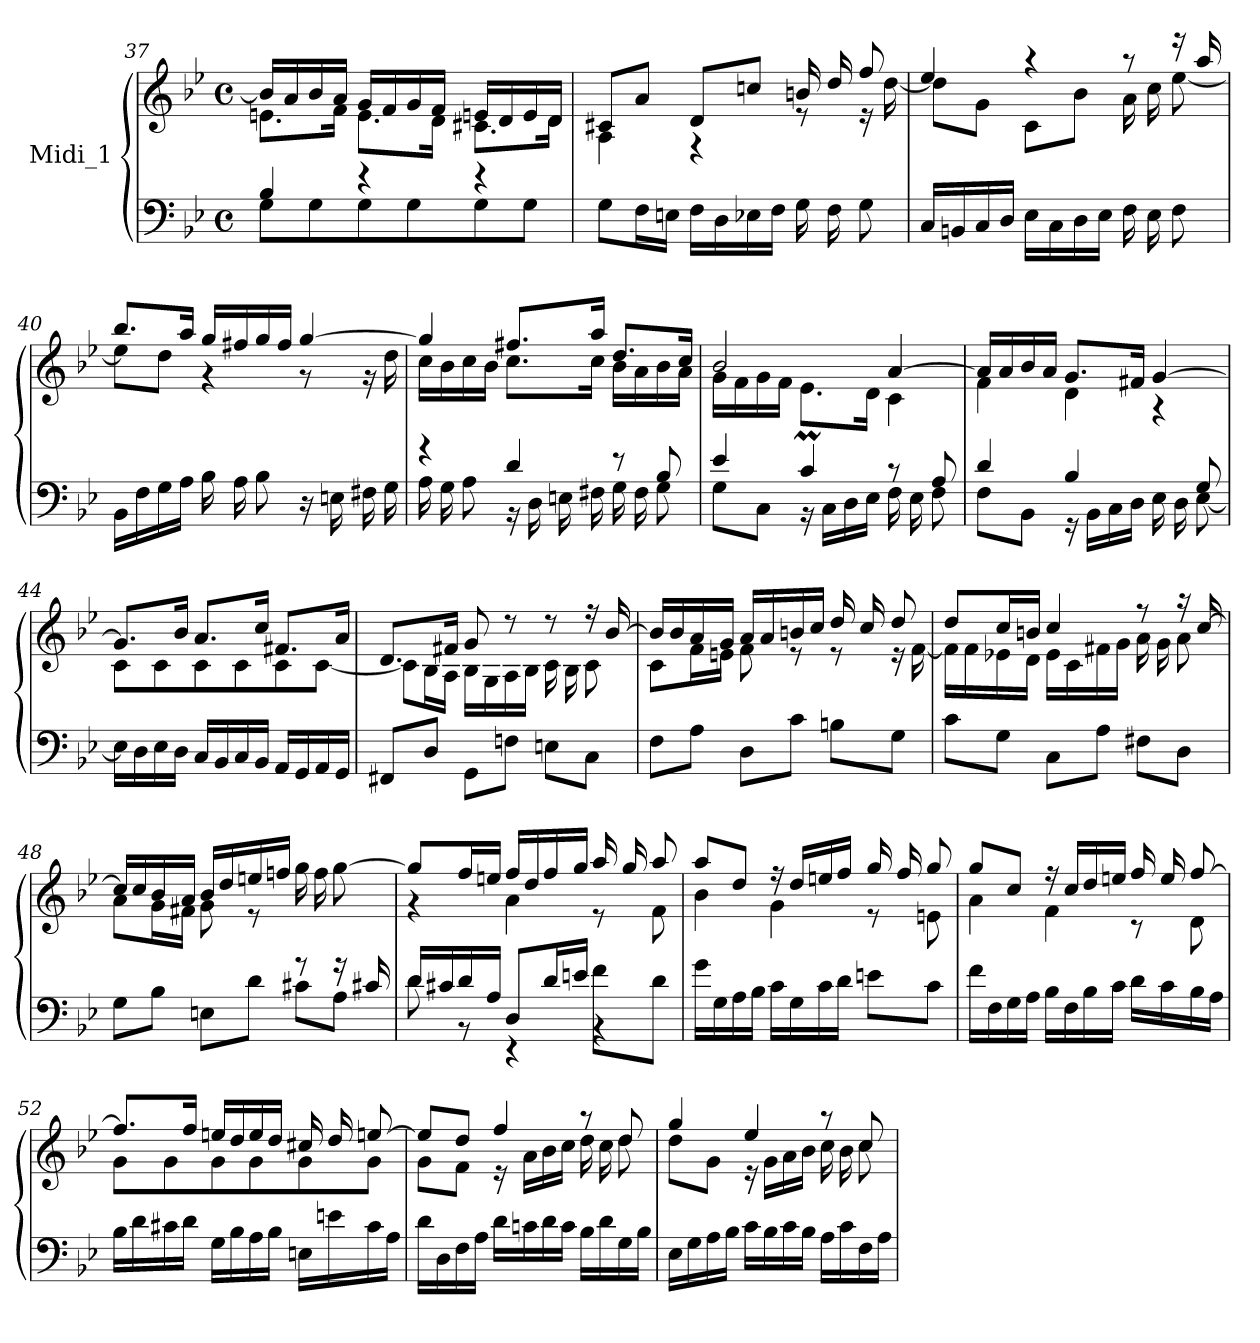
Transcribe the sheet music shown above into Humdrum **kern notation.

**kern	**kern
*part1	*part1
*staff2	*staff1
*I"Midi_1	*
*clefF4	*clefG2
*k[b-e-]	*k[b-e-]
*B-:	*B-:
*M4/4	*M4/4
*met(c)	*met(c)
=37	=37
*^	*^
4B-/	8G\L	16b-LL]	8.en\L
.	.	16a	.
.	8G\	16b-	.
.	.	16aJJ	16f\J
4r	8G\	16gLL	8.e\L
.	.	16f	.
.	8G\	16g	.
.	.	16fJJ	16d\J
4r	8G\	16enLL	8.c#XL
.	.	16d	.
.	8G\J	16e	.
.	.	16dJJ	16dJ
=38	=38	=38	=38
2.ryy	8G\L	8c#XL	4A\
.	16F\L	8aJ	.
.	16En\JJ	.	.
.	16F\LL	8dL	4r
.	16D\	.	.
.	16E-X\	8ccnJ	.
.	16F\JJ	.	.
.	16G\LL	16bnLL	8r
.	16F\	16dd	.
.	8G\J	8ffJ	16r
.	.	.	[16dd\
!!LO:LB:g=z	!!
=39	=39	=39	=39
2.ryy	16CLL	4ee-/	8dd\L]
.	16BBn	.	.
.	16C	.	8g\J
.	16DJJ	.	.
.	16E-\LL	4r	8c\L
.	16C\	.	.
.	16D\	.	8b-\J
.	16E-\JJ	.	.
.	16F\LL	8r	16a\LL
.	16E-\	.	16cc\
.	8F\J	16r	[8ee-\J
.	.	16aa/	.
=40	=40	=40	=40
2.ryy	16BB-LL	8.bb-/L	8ee-\L]
.	16F	.	.
.	16G	.	8dd\J
.	16AJJ	16aa/J	.
.	16B-LL	16ggLL	4r
.	16A	16ff#X	.
.	8B-J	16gg	.
.	.	16ff#JJ	.
.	16r	[4gg/	8r
.	16EnLL	.	.
.	16F#X	.	16r
.	16GJJ	.	16dd\
=41	=41	=41	=41
4r	16A\LL	4gg/]	16cc\LL
.	16G\	.	16b-\
.	8A\J	.	16cc\
.	.	.	16b-\JJ
4d/	16r	8.ff#XL	8.cc\L
.	16D\LL	.	.
.	16En\	.	.
.	16F#X\JJ	16aaJ	16cc\J
8r	16G\LL	8.ddL	16b-\LL
.	16F#\	.	16a\
8B-/	8G\J	.	16b-\
.	.	16ccJ	16a\JJ
!!LO:LB:g=z	!!
=42	=42	=42	=42
4e-/	8G\L	2b-/	16g\LL
.	.	.	16f\
.	8C\J	.	16g\
.	.	.	16f\JJ
4c/	16r	.	8.e-ML
.	16C\LL	.	.
.	16D\	.	.
.	16E-\JJ	.	16dJ
8r	16FLL	[4a/	4c\
.	16E-	.	.
8A/	8FJ	.	.
=43	=43	=43	=43
4d/	8F\L	16aLL]	4f\
.	.	16a	.
.	8BB-\J	16b-	.
.	.	16aJJ	.
4B-/	16r	8.gL	4d\
.	16BB-LL	.	.
.	16C	.	.
.	16DJJ	16f#XJ	.
8ryy	16E-\LL	[4g/	4r
.	16D\	.	.
8G/	[8E-\J	.	.
=44	=44	=44	=44
2.ryy	16E-LL]	8.g/L]	8c\L
.	16D	.	.
.	16E-	.	8c\
.	16DJJ	16b-/J	.
.	16CLL	8.aL	8c\
.	16BB-	.	.
.	16C	.	8c\
.	16BB-JJ	16ccJ	.
.	16AALL	8.f#XL	8c\
.	16GG	.	.
.	16AA	.	[8c\J
.	16GGJJ	16aJ	.
!!LO:LB:g=z	!!
=45	=45	=45	=45
2.ryy	8FF#XL	8.dL	8cL]
.	8DJ	.	16B-L
.	.	16f#XJ	16AJJ
.	8GG\L	8g/	16B-LL
.	.	.	16G
.	8Fn\J	8r	16A
.	.	.	16B-JJ
.	8En\L	8r	16c\LL
.	.	.	16B-\
.	8C\J	16r	8c\J
.	.	[16b-/	.
=46	=46	=46	=46
2.ryy	8F\L	16b-LL]	8c\L
.	.	16b-	.
.	8A\J	16a	16f\L
.	.	16gJJ	16en\JJ
.	8DL	16aLL	8f\
.	.	16a	.
.	8cJ	16bn	8r
.	.	16ccJJ	.
.	8Bn\L	16ddLL	8r
.	.	16cc	.
.	8G\J	8ddJ	16r
.	.	.	[16f\
=47	=47	=47	=47
2.ryy	8c\L	8ddL	16f\LL]
.	.	.	16f\
.	8G\J	16ccL	16e-X\
.	.	16bnJJ	16d\JJ
.	8CL	4cc/	16e-\LL
.	.	.	16c\
.	8AJ	.	16f#X\
.	.	.	16g\JJ
.	8F#X\L	8r	16a\LL
.	.	.	16g\
.	8D\J	16r	8a\J
.	.	[16cc/	.
!!LO:LB:g=z	!!
=48	=48	=48	=48
2ryy	8G\L	16ccLL]	8aL
.	.	16cc	.
.	8B-\J	16b-	16gL
.	.	16aJJ	16f#XJJ
.	8En\L	16b-LL	8g\
.	.	16dd	.
.	8d\J	16een	8r
.	.	16ffnJJ	.
8r	8c#X\L	16ggLL	4ryy
.	.	16ff	.
16r	8A\J	[8ggJ	.
16c#X/	.	.	.
=49	=49	=49	=49
16dLL	8d	8ggL]	4r
16c#X	.	.	.
16d	8r	16ffL	.
16AJJ	.	16eenJJ	.
8D/L	4r	16ffLL	4a\
.	.	16dd	.
16d/L	.	16ff	.
16en/JJ	.	16ggJJ	.
8f\L	4r	16aaLL	8r
.	.	16gg	.
8d\J	.	8aaJ	8f\
=50	=50	=50	=50
2.ryy	16g\LL	8aa/L	4b-\
.	16G\	.	.
.	16A\	8dd/J	.
.	16B-\JJ	.	.
.	16c\LL	16r	4g\
.	16G\	16dd/LL	.
.	16c\	16een/	.
.	16d\JJ	16ff/JJ	.
.	8enL	16gg/LL	8r
.	.	16ff/	.
.	8cJ	8gg/J	8en\
!!LO:LB:g=z	!!
=51	=51	=51	=51
2.ryy	16f\LL	8gg/L	4a\
.	16F\	.	.
.	16G\	8cc/J	.
.	16A\JJ	.	.
.	16B-\LL	16r	4f\
.	16F\	16ccLL	.
.	16B-\	16dd	.
.	16c\JJ	16eenJJ	.
.	16dLL	16ffLL	8r
.	16c	16ee	.
.	16B-	[8ffJ	8d\
.	16AJJ	.	.
=52	=52	=52	=52
2.ryy	16B-\LL	8.ffL]	8gL
.	16d\	.	.
.	16c#X\	.	8g
.	16d\JJ	16ffJ	.
.	16G\LL	16een/LL	8g
.	16B-\	16dd/	.
.	16A\	16ee/	8g
.	16B-\JJ	16dd/JJ	.
.	16EnLL	16cc#XLL	8g
.	16en	16dd	.
.	16c#	[8eenJ	8gJ
.	16AJJ	.	.
=53	=53	=53	=53
2.ryy	16d\LL	8ee/L]	8g\L
.	16D\	.	.
.	16F\	8dd/J	8f\J
.	16A\JJ	.	.
.	16dLL	4ff/	16r
.	16cn	.	16a\LL
.	16d	.	16b-\
.	16cJJ	.	16cc\JJ
.	16B-\LL	8r	16dd\LL
.	16d\	.	16cc\
.	16G\	8dd/	8dd\J
.	16B-\JJ	.	.
!!LO:LB:g=z	!!
=54	=54	=54	=54
2.ryy	16E-\LL	4gg/	8ddL
.	16G\	.	.
.	16A\	.	8gJ
.	16B-\JJ	.	.
.	16c\LL	4ee-/	16r
.	16B-\	.	16g\LL
.	16c\	.	16a\
.	16B-\JJ	.	16b-\JJ
.	16A\LL	8r	16cc\LL
.	16c\	.	16b-\
.	16F\	8cc/	8cc\J
.	16A\JJ	.	.
*v	*v	*	*
*	*v	*v
=	=
*-	*-
